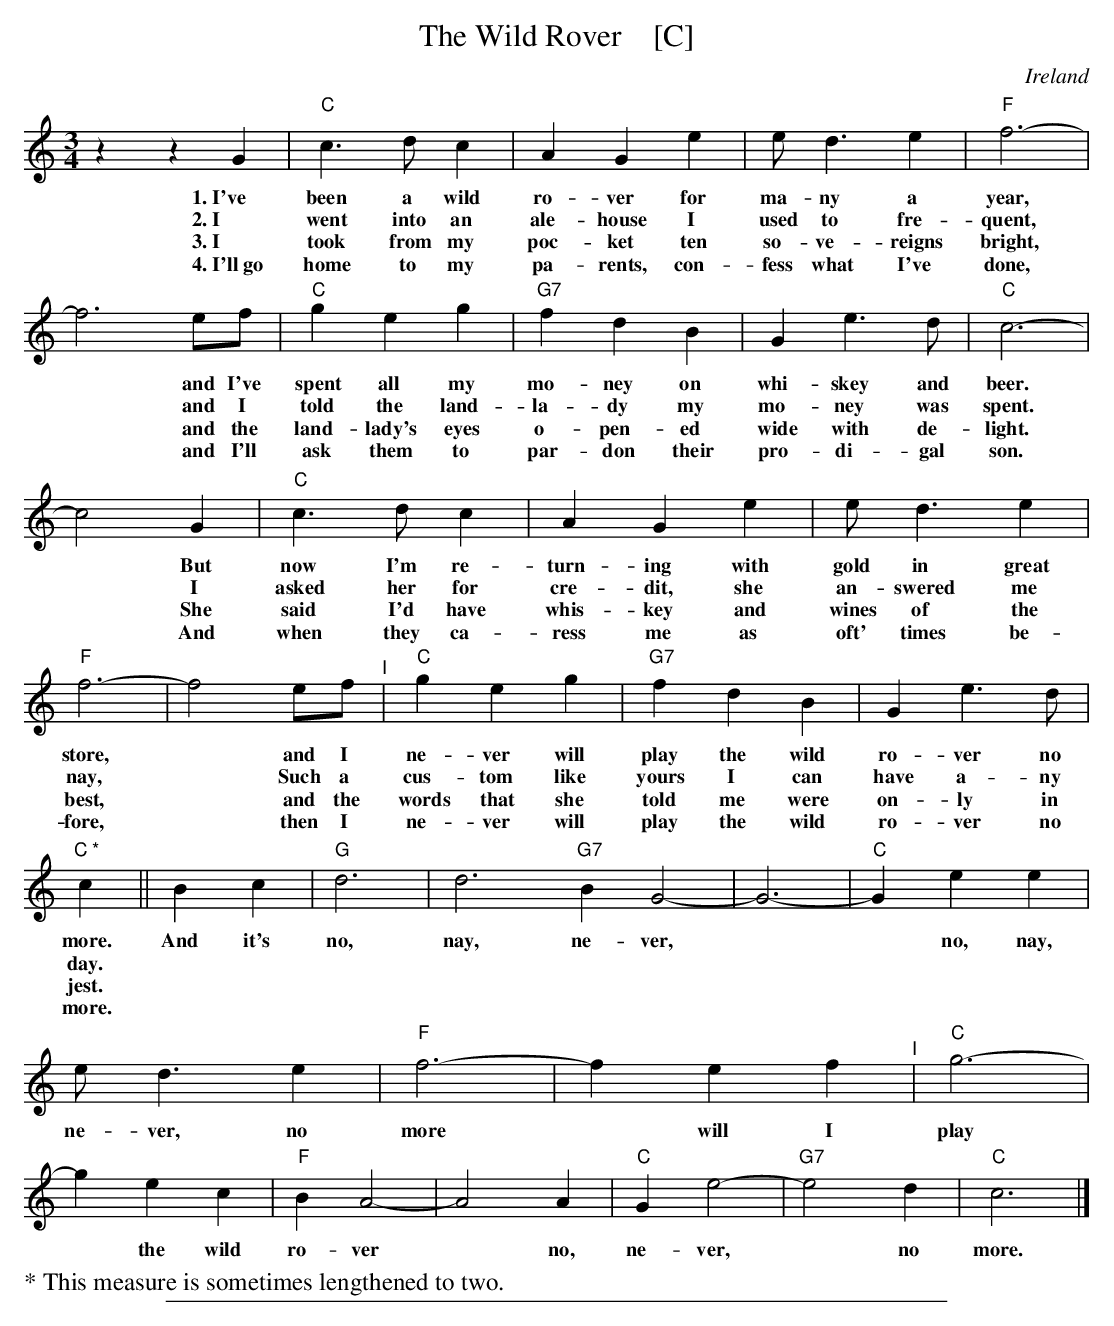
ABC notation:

X:1
T: The Wild Rover    [C]
O: Ireland
M: 3/4
L: 1/4
K: C
z z G | "C"c> d c | A G e | e< d e | "F"f3- | f3
w:1.~I've been a wild ro-ver for ma-ny a year,
w:2.~I went into an ale-house I used to fre-quent,
w:3.~I took from my poc-ket ten so-ve-reigns bright,
w:4.~I'll~go home to my pa-rents, con-fess what I've done,
e/f/ | "C"g e g | "G7"f d B | G e> d | "C"c3- | c2
w: and I've spent all my mo-ney on whi-skey and beer.
w: and I told the land-la-dy my mo-ney was spent.
w: and the land-lady's eyes o-pen-ed wide with de-light.
w: and I'll ask them to par-don their pro-di-gal son.
G | "C"c> d c | A G e | e< d e | "F"f3- | f2
w: But now I'm re-turn-ing with gold in great store,
w: I asked her for cre-dit, she an-swered me nay,
w: She said I'd have whis-key and wines of the best,
w: And when they ca-ress me as oft' times be-fore,
e/f/ "^I"| "C"g e g | "G7"f d B | G e> d | "C *"c ||
w: and I ne-ver will play the wild ro-ver no more.
w: Such a cus-tom like yours I can have a-ny day.
w: and the words that she told me were on-ly in jest.
w: then I ne-ver will play the wild ro-ver no more.
B c | "G" d3 | d3 "G7"B G2- | G3- | "C"G e e | e< d e | "F"f3- | f
w: And it's no, nay, ne-ver,** no, nay, ne-ver, no more
e f "^I"| "C"g3- | g e c | "F"B A2- | A2 A | "C"G e2- | "G7"e2 d | "C"c3 |]
w: will I play* the wild ro-ver* no, ne-ver,* no more.
